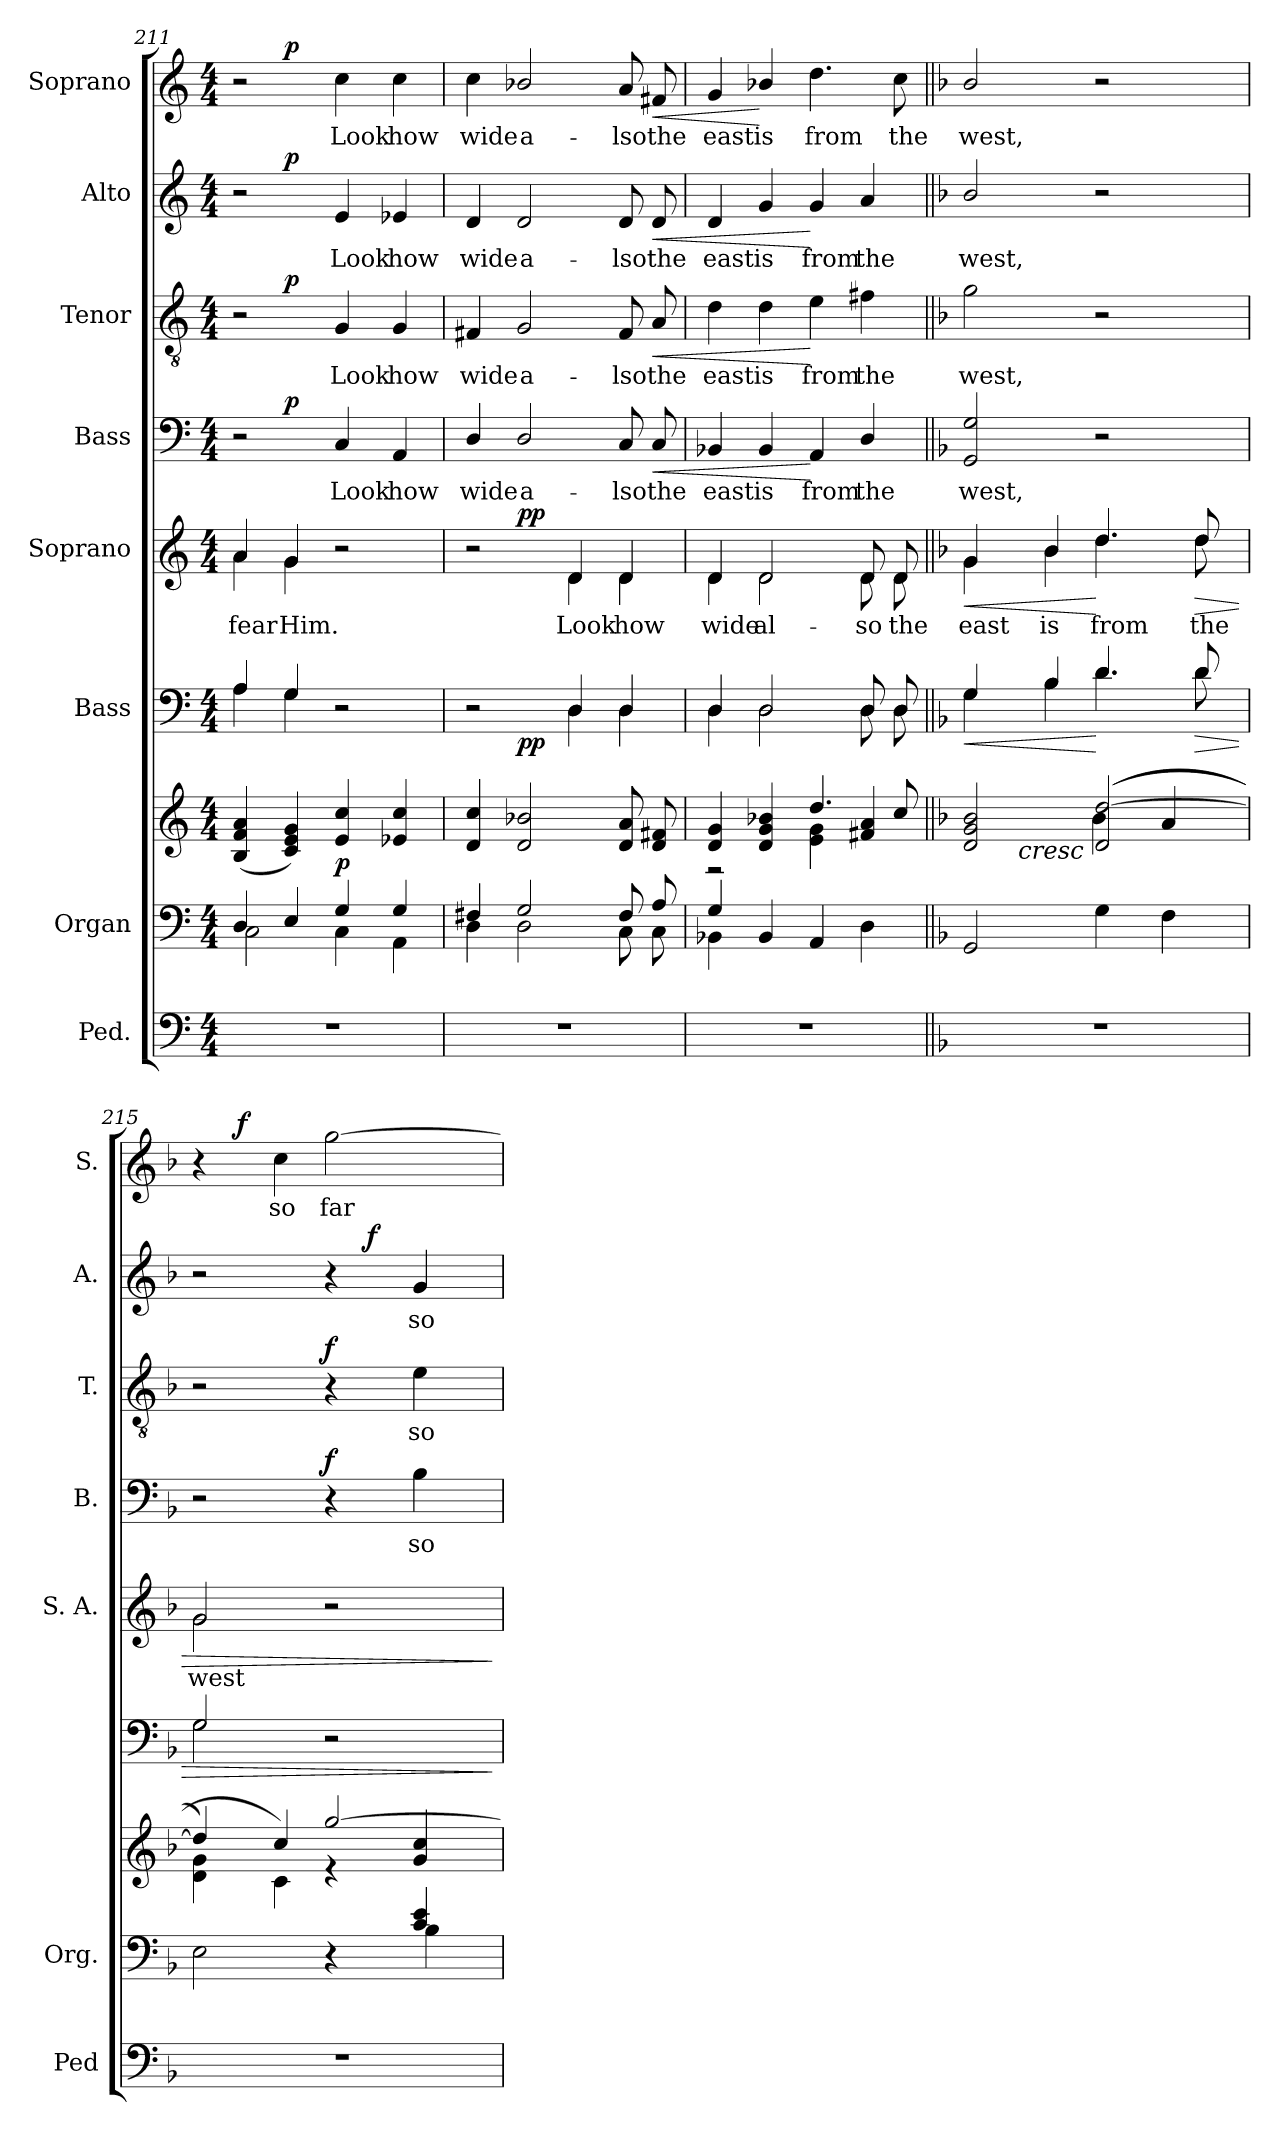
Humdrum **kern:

**kern	**kern	**kern	**dynam	**kern	**dynam	**kern	**text	**dynam	**kern	**text	**dynam	**kern	**text	**dynam	**kern	**text	**dynam	**kern	**text	**dynam
*part8	*part7	*part7	*part7	*part6	*part6	*part5	*part5	*part5	*part4	*part4	*part4	*part3	*part3	*part3	*part2	*part2	*part2	*part1	*part1	*part1
*staff9	*staff8	*staff7	*staff7/8	*staff6	*staff6	*staff5	*staff5	*staff5	*staff4	*staff4	*staff4	*staff3	*staff3	*staff3	*staff2	*staff2	*staff2	*staff1	*staff1	*staff1
*I"Ped.	*I"Organ	*	*	*I"Bass	*	*I"Soprano	*	*	*I"Bass	*	*	*I"Tenor	*	*	*I"Alto	*	*	*I"Soprano	*	*
*I'Ped	*I'Org.	*	*	*	*	*I'S. A.	*	*	*I'B.	*	*	*I'T.	*	*	*I'A.	*	*	*I'S.	*	*
*clefF4	*clefF4	*clefG2	*	*clefF4	*	*clefG2	*	*	*clefF4	*	*	*clefGv2	*	*	*clefG2	*	*	*clefG2	*	*
*	*	*	*	*	*	*	*	*	*	*	*	*ITrd7c12	*	*	*	*	*	*	*	*
*k[]	*k[]	*k[]	*	*k[]	*	*k[]	*	*	*k[]	*	*	*k[]	*	*	*k[]	*	*	*k[]	*	*
*C:	*C:	*C:	*	*C:	*	*C:	*	*	*C:	*	*	*C:	*	*	*C:	*	*	*C:	*	*
*M4/4	*M4/4	*M4/4	*	*M4/4	*	*M4/4	*	*	*M4/4	*	*	*M4/4	*	*	*M4/4	*	*	*M4/4	*	*
=211	=211	=211	=211	=211	=211	=211	=211	=211	=211	=211	=211	=211	=211	=211	=211	=211	=211	=211	=211	=211
*	*^	*	*	*^	*	*	*	*	*	*	*	*	*	*	*	*	*	*	*	*
!	!	!	!	!	!	!	!	!	!LO:LY:b:color=#000000	!	!	!	!	!	!	!	!	!	!	!	!	!
*	*	*	*	*	*	*	*	*^	*	*	*^	*	*	*^	*	*	*^	*	*	*^	*	*
1r	4Di/	2Ci\	(4Bi/ 4fi 4ai	.	4Ai/	4Ai\	.	4ai/	4ai\	fear	.	2r	4ryy	.	.	2r	4ryy	.	.	2r	4ryy	.	.	2r	4ryy	.	.
!	!	!	!	!	!	!	!	!	!	!LO:LY:b:color=#000000	!	!	!	!	!	!	!	!	!	!	!	!	!	!	!	!	!
.	4Ei/	.	4ci/ 4ei 4gi)	.	4Gi/	4Gi\	.	4gi/	4gi\	Him.	.	.	2.ryy	.	p	.	2.ryy	.	p	.	2.ryy	.	p	.	2.ryy	.	p
!	!	!	!	!	!	!	!	!	!	!	!	!	!	!LO:LY:b:color=#000000	!	!	!	!	!	!	!	!	!	!	!	!	!
!	!	!	!	!	!	!	!	!	!	!	!	!	!	!	!	!	!	!LO:LY:b:color=#000000	!	!	!	!	!	!	!	!	!
!	!	!	!	!	!	!	!	!	!	!	!	!	!	!	!	!	!	!	!	!	!	!LO:LY:b:color=#000000	!	!	!	!	!
!	!	!	!	!	!	!	!	!	!	!	!	!	!	!	!	!	!	!	!	!	!	!	!	!	!	!LO:LY:b:color=#000000	!
.	4Gi/	4Ci\	4ei/ 4cci	p	2r	2ryy	.	2r	2ryy	.	.	4Ci/	.	Look	.	4GGi/	.	Look	.	4ei/	.	Look	.	4cci\	.	Look	.
!	!	!	!	!	!	!	!	!	!	!	!	!	!	!LO:LY:b:color=#000000	!	!	!	!	!	!	!	!	!	!	!	!	!
!	!	!	!	!	!	!	!	!	!	!	!	!	!	!	!	!	!	!LO:LY:b:color=#000000	!	!	!	!	!	!	!	!	!
!	!	!	!	!	!	!	!	!	!	!	!	!	!	!	!	!	!	!	!	!	!	!LO:LY:b:color=#000000	!	!	!	!	!
!	!	!	!	!	!	!	!	!	!	!	!	!	!	!	!	!	!	!	!	!	!	!	!	!	!	!LO:LY:b:color=#000000	!
.	4Gi/	4AAi\	4e-Xi/ 4cci	.	.	.	.	.	.	.	.	4AAi/	.	how	.	4GGi/	.	how	.	4e-Xi/	.	how	.	4cci\	.	how	.
*	*	*	*	*	*	*	*	*	*	*	*	*v	*v	*	*	*	*	*	*	*v	*v	*	*	*v	*v	*	*
*	*	*	*	*	*	*	*	*	*	*	*	*	*	*	*v	*v	*	*	*	*	*	*	*	*
=212	=212	=212	=212	=212	=212	=212	=212	=212	=212	=212	=212	=212	=212	=212	=212	=212	=212	=212	=212	=212	=212	=212	=212
*	*	*	*	*	*	*	*	*	*	*	*	*^	*	*	*^	*	*	*^	*	*	*^	*	*
!	!	!	!	!	!	!	!	!	!	!	!	!	!	!LO:LY:b:color=#000000	!	!	!	!	!	!	!	!	!	!	!	!	!
*	*	*	*	*	*	*	*	*	*	*	*	*v	*v	*	*	*	*	*	*	*v	*v	*	*	*v	*v	*	*
*	*	*	*	*	*	*	*	*	*	*	*	*	*	*	*v	*v	*	*	*	*	*	*	*	*
*	*	*	*	*	*	*	*	*	*	*	*	*^	*	*	*^	*	*	*^	*	*	*^	*	*
!	!	!	!	!	!	!	!	!	!	!	!	!	!	!	!	!	!	!LO:LY:b:color=#000000	!	!	!	!	!	!	!	!	!
*	*	*	*	*	*	*	*	*	*	*	*	*v	*v	*	*	*	*	*	*	*v	*v	*	*	*v	*v	*	*
*	*	*	*	*	*	*	*	*	*	*	*	*	*	*	*v	*v	*	*	*	*	*	*	*	*
*	*	*	*	*	*	*	*	*	*	*	*	*^	*	*	*^	*	*	*^	*	*	*^	*	*
!	!	!	!	!	!	!	!	!	!	!	!	!	!	!	!	!	!	!	!	!	!	!LO:LY:b:color=#000000	!	!	!	!	!
*	*	*	*	*	*	*	*	*	*	*	*	*v	*v	*	*	*	*	*	*	*v	*v	*	*	*v	*v	*	*
*	*	*	*	*	*	*	*	*	*	*	*	*	*	*	*v	*v	*	*	*	*	*	*	*	*
*	*	*	*	*	*	*	*	*	*	*	*	*^	*	*	*^	*	*	*^	*	*	*^	*	*
!	!	!	!	!	!	!	!	!	!	!	!	!	!	!	!	!	!	!	!	!	!	!	!	!	!	!LO:LY:b:color=#000000	!
*	*	*	*	*	*	*	*	*	*	*	*	*v	*v	*	*	*	*	*	*	*v	*v	*	*	*v	*v	*	*
*	*	*	*	*	*	*^	*	*	*^	*	*	*	*	*	*v	*v	*	*	*	*	*	*	*	*
1r	4F#Xi/	4Di\	4di/ 4cci	.	2r	2ryy	4ryy	.	2r	2ryy	4ryy	.	.	4Di/	wide	.	4FF#Xi/	wide	.	4di/	wide	.	4cci\	wide	.
!	!	!	!	!	!	!	!	!	!	!	!	!	!	!	!LO:LY:b:color=#000000	!	!	!	!	!	!	!	!	!	!
!	!	!	!	!	!	!	!	!	!	!	!	!	!	!	!	!	!	!LO:LY:b:color=#000000	!	!	!	!	!	!	!
!	!	!	!	!	!	!	!	!	!	!	!	!	!	!	!	!	!	!	!	!	!LO:LY:b:color=#000000	!	!	!	!
!	!	!	!	!	!	!	!	!	!	!	!	!	!	!	!	!	!	!	!	!	!	!	!	!LO:LY:b:color=#000000	!
.	2Gi/	2Di\	2di/ 2b-Xi	.	.	.	2.ryy	pp	.	.	2.ryy	.	pp	2Di/	a-	.	2GGi/	a-	.	2di/	a-	.	2b-Xi/	a-	.
!	!	!	!	!	!	!	!	!	!	!	!	!LO:LY:b:color=#000000	!	!	!	!	!	!	!	!	!	!	!	!	!
.	.	.	.	.	4Di/	4Di\	.	.	4di/	4di\	.	Look	.	.	.	.	.	.	.	.	.	.	.	.	.
!	!	!	!	!	!	!	!	!	!	!	!	!LO:LY:b:color=#000000	!	!	!	!	!	!	!	!	!	!	!	!	!
!	!	!	!	!	!	!	!	!	!	!	!	!	!	!	!LO:LY:b:color=#000000	!	!	!	!	!	!	!	!	!	!
!	!	!	!	!	!	!	!	!	!	!	!	!	!	!	!	!	!	!LO:LY:b:color=#000000	!	!	!	!	!	!	!
!	!	!	!	!	!	!	!	!	!	!	!	!	!	!	!	!	!	!	!	!	!LO:LY:b:color=#000000	!	!	!	!
!	!	!	!	!	!	!	!	!	!	!	!	!	!	!	!	!	!	!	!	!	!	!	!	!LO:LY:b:color=#000000	!
.	8F#i/	8Ci\	8di/ 8ai	.	4Di/	4Di\	.	.	4di/	4di\	.	how	.	8Ci/	-lso	.	8FF#i/	-lso	.	8di/	-lso	.	8ai/	-lso	.
!	!	!	!	!	!	!	!	!	!	!	!	!	!	!	!LO:LY:b:color=#000000	!LO:HP:b	!	!	!	!	!	!	!	!	!
!	!	!	!	!	!	!	!	!	!	!	!	!	!	!	!	!	!	!LO:LY:b:color=#000000	!LO:HP:b	!	!	!	!	!	!
!	!	!	!	!	!	!	!	!	!	!	!	!	!	!	!	!	!	!	!	!	!LO:LY:b:color=#000000	!LO:HP:b	!	!	!
!	!	!	!	!	!	!	!	!	!	!	!	!	!	!	!	!	!	!	!	!	!	!	!	!LO:LY:b:color=#000000	!LO:HP:b
.	8Ai/	8Ci\	8di/ 8f#Xi	.	.	.	.	.	.	.	.	.	.	8Ci/	the	<	8AAi/	the	<	8di/	the	<	8f#Xi/	the	<
*	*	*	*	*	*	*v	*v	*	*	*	*	*	*	*	*	*	*	*	*	*	*	*	*	*	*
*	*	*	*	*	*	*	*	*v	*v	*v	*	*	*	*	*	*	*	*	*	*	*	*	*	*
!!LO:PB:g=z
=213	=213	=213	=213	=213	=213	=213	=213	=213	=213	=213	=213	=213	=213	=213	=213	=213	=213	=213	=213	=213	=213	=213
*	*	*	*^	*	*	*	*	*	*	*	*	*	*	*	*	*	*	*	*	*	*	*
*	*	*	*	*	*	*	*^	*	*^	*	*	*	*	*	*	*	*	*	*	*	*	*	*
*	*	*	*	*	*	*	*	*	*	*	*^	*	*	*	*	*	*	*	*	*	*	*	*	*	*
!	!	!	!	!	!	!	!	!	!	!	!	!	!LO:LY:b:color=#000000	!	!	!	!	!	!	!	!	!	!	!	!	!
*	*	*	*	*	*	*	*v	*v	*	*	*	*	*	*	*	*	*	*	*	*	*	*	*	*	*	*
*	*	*	*	*	*	*	*	*	*	*v	*v	*	*	*	*	*	*	*	*	*	*	*	*	*	*
*	*	*	*	*	*	*	*^	*	*	*^	*	*	*	*	*	*	*	*	*	*	*	*	*	*
!	!	!	!	!	!	!	!	!	!	!	!	!	!	!	!	!LO:LY:b:color=#000000	!	!	!	!	!	!	!	!	!	!
*	*	*	*	*	*	*	*v	*v	*	*	*	*	*	*	*	*	*	*	*	*	*	*	*	*	*	*
*	*	*	*	*	*	*	*	*	*	*v	*v	*	*	*	*	*	*	*	*	*	*	*	*	*	*
*	*	*	*	*	*	*	*^	*	*	*^	*	*	*	*	*	*	*	*	*	*	*	*	*	*
!	!	!	!	!	!	!	!	!	!	!	!	!	!	!	!	!	!	!	!LO:LY:b:color=#000000	!	!	!	!	!	!	!
*	*	*	*	*	*	*	*v	*v	*	*	*	*	*	*	*	*	*	*	*	*	*	*	*	*	*	*
*	*	*	*	*	*	*	*	*	*	*v	*v	*	*	*	*	*	*	*	*	*	*	*	*	*	*
*	*	*	*	*	*	*	*^	*	*	*^	*	*	*	*	*	*	*	*	*	*	*	*	*	*
!	!	!	!	!	!	!	!	!	!	!	!	!	!	!	!	!	!	!	!	!	!	!LO:LY:b:color=#000000	!	!	!	!
*	*	*	*	*	*	*	*v	*v	*	*	*	*	*	*	*	*	*	*	*	*	*	*	*	*	*	*
*	*	*	*	*	*	*	*	*	*	*v	*v	*	*	*	*	*	*	*	*	*	*	*	*	*	*
*	*	*	*	*	*	*	*^	*	*	*^	*	*	*	*	*	*	*	*	*	*	*	*	*	*
!	!	!	!	!	!	!	!	!	!	!	!	!	!	!	!	!	!	!	!	!	!	!	!	!	!LO:LY:b:color=#000000	!
*	*	*	*	*	*	*	*v	*v	*	*	*	*	*	*	*	*	*	*	*	*	*	*	*	*	*	*
*	*	*	*	*	*	*	*	*	*	*v	*v	*	*	*	*	*	*	*	*	*	*	*	*	*	*
1r	4Gi/	4BB-Xi\	4di/ 4gi	2r	.	4Di/	4Di\	.	4di/	4di\	wide	.	4BB-Xi/	east	.	4Di\	east	.	4di/	east	.	4gi/	east	.
!	!	!	!	!	!	!	!	!	!	!	!LO:LY:b:color=#000000	!	!	!	!	!	!	!	!	!	!	!	!	!
!	!	!	!	!	!	!	!	!	!	!	!	!	!	!LO:LY:b:color=#000000	!	!	!	!	!	!	!	!	!	!
!	!	!	!	!	!	!	!	!	!	!	!	!	!	!	!	!	!LO:LY:b:color=#000000	!	!	!	!	!	!	!
!	!	!	!	!	!	!	!	!	!	!	!	!	!	!	!	!	!	!	!	!LO:LY:b:color=#000000	!	!	!	!
!	!	!	!	!	!	!	!	!	!	!	!	!	!	!	!	!	!	!	!	!	!	!	!LO:LY:b:color=#000000	!
.	4BB-i/	2.ryy	4di/ 4gi 4b-Xi	.	.	2Di/	2Di\	.	2di/	2di\	al-	.	4BB-i/	is	.	4Di\	is	.	4gi/	is	.	4b-Xi/	is	[
!	!	!	!	!	!	!	!	!	!	!	!	!	!	!LO:LY:b:color=#000000	!	!	!	!	!	!	!	!	!	!
!	!	!	!	!	!	!	!	!	!	!	!	!	!	!	!	!	!LO:LY:b:color=#000000	!	!	!	!	!	!	!
!	!	!	!	!	!	!	!	!	!	!	!	!	!	!	!	!	!	!	!	!LO:LY:b:color=#000000	!	!	!	!
!	!	!	!	!	!	!	!	!	!	!	!	!	!	!	!	!	!	!	!	!	!	!	!LO:LY:b:color=#000000	!
.	4AAi/	.	4.ddi/	4ei\ 4gi	.	.	.	.	.	.	.	.	4AAi/	from	[	4Ei\	from	[	4gi/	from	[	4.ddi\	from	.
!	!	!	!	!	!	!	!	!	!	!	!LO:LY:b:color=#000000	!	!	!	!	!	!	!	!	!	!	!	!	!
!	!	!	!	!	!	!	!	!	!	!	!	!	!	!LO:LY:b:color=#000000	!	!	!	!	!	!	!	!	!	!
!	!	!	!	!	!	!	!	!	!	!	!	!	!	!	!	!	!LO:LY:b:color=#000000	!	!	!	!	!	!	!
!	!	!	!	!	!	!	!	!	!	!	!	!	!	!	!	!	!	!	!	!LO:LY:b:color=#000000	!	!	!	!
.	4Di\	.	.	4f#Xi/ 4ai	.	8Di/	8Di\	.	8di/	8di\	-so	.	4Di/	the	.	4F#Xi\	the	.	4ai/	the	.	.	.	.
!	!	!	!	!	!	!	!	!	!	!	!LO:LY:b:color=#000000	!	!	!	!	!	!	!	!	!	!	!	!	!
!	!	!	!	!	!	!	!	!	!	!	!	!	!	!	!	!	!	!	!	!	!	!	!LO:LY:b:color=#000000	!
.	.	.	8cci/	.	.	8Di/	8Di\	.	8di/	8di\	the	.	.	.	.	.	.	.	.	.	.	8cci\	the	.
*	*v	*v	*	*	*	*	*	*	*	*	*	*	*	*	*	*	*	*	*	*	*	*	*	*
*	*	*v	*v	*	*	*	*	*	*	*	*	*	*	*	*	*	*	*	*	*	*	*	*
=214||	=214||	=214||	=214||	=214||	=214||	=214||	=214||	=214||	=214||	=214||	=214||	=214||	=214||	=214||	=214||	=214||	=214||	=214||	=214||	=214||	=214||	=214||
*k[b-]	*k[b-]	*k[b-]	*	*k[b-]	*	*	*k[b-]	*	*	*	*k[b-]	*	*	*k[b-]	*	*	*k[b-]	*	*	*k[b-]	*	*
*F:	*F:	*F:	*	*F:	*	*	*F:	*	*	*	*F:	*	*	*F:	*	*	*F:	*	*	*F:	*	*
*	*	*^	*	*	*	*	*	*	*	*	*	*	*	*	*	*	*	*	*	*	*	*
!	!	!	!	!	!	!	!LO:HP:b	!	!	!	!	!	!	!	!	!	!	!	!	!	!	!	!
!	!	!	!	!	!	!	!	!	!	!LO:LY:b:color=#000000	!LO:HP:b	!	!	!	!	!	!	!	!	!	!	!	!
!	!	!	!	!	!	!	!	!	!	!	!	!	!LO:LY:b:color=#000000	!	!	!	!	!	!	!	!	!	!
!	!	!	!	!	!	!	!	!	!	!	!	!	!	!	!	!LO:LY:b:color=#000000	!	!	!	!	!	!	!
!	!	!	!	!	!	!	!	!	!	!	!	!	!	!	!	!	!	!	!LO:LY:b:color=#000000	!	!	!	!
!	!	!	!	!	!	!	!	!	!	!	!	!	!	!	!	!	!	!	!	!	!	!LO:LY:b:color=#000000	!
*	*	*	*^	*	*	*	*	*	*	*	*	*	*	*	*	*	*	*	*	*	*	*	*
1r	2GGi/	2di/ 2gi 2b-i	2ryy	8ryy	.	4Gi/	4Gi\	<	4gi/	4gi\	east	<	2GGi/ 2Gi	west,	.	2Gi\	west,	.	2b-i/	west,	.	2b-i/	west,	.
.	.	.	.	32ryy	.	.	.	.	.	.	.	.	.	.	.	.	.	.	.	.	.	.	.	.
.	.	.	.	128ryy	.	.	.	.	.	.	.	.	.	.	.	.	.	.	.	.	.	.	.	.
.	.	.	.	1024ryy	.	.	.	.	.	.	.	.	.	.	.	.	.	.	.	.	.	.	.	.
!	!	!	!	!LO:TX:b:i:t=cresc	!	!	!	!	!	!	!	!	!	!	!	!	!	!	!	!	!	!	!	!
.	.	.	.	2ryy	.	.	.	.	.	.	.	.	.	.	.	.	.	.	.	.	.	.	.	.
!	!	!	!	!	!	!	!	!	!	!	!LO:LY:b:color=#000000	!	!	!	!	!	!	!	!	!	!	!	!	!
.	.	.	.	.	.	4B-i/	4B-i\	.	4b-i/	4b-i\	is	.	.	.	.	.	.	.	.	.	.	.	.	.
!	!	!	!	!	!	!	!	!	!	!	!LO:LY:b:color=#000000	!	!	!	!	!	!	!	!	!	!	!	!	!
.	4Gi\	((2di/ [2ddi	4b-i\	.	.	4.di/	4.di\	[	4.ddi/	4.ddi\	from	[	2r	.	.	2r	.	.	2r	.	.	2r	.	.
.	.	.	.	4ryy	.	.	.	.	.	.	.	.	.	.	.	.	.	.	.	.	.	.	.	.
.	4Fi\	.	4ai/	.	.	.	.	.	.	.	.	.	.	.	.	.	.	.	.	.	.	.	.	.
!	!	!	!	!	!	!	!	!LO:HP:b	!	!	!	!	!	!	!	!	!	!	!	!	!	!	!	!
!	!	!	!	!	!	!	!	!	!	!	!LO:LY:b:color=#000000	!LO:HP:b	!	!	!	!	!	!	!	!	!	!	!	!
.	.	.	.	.	.	8di/	8di\	>	8ddi/	8ddi\	the	>	.	.	.	.	.	.	.	.	.	.	.	.
.	.	.	.	16ryy	.	.	.	.	.	.	.	.	.	.	.	.	.	.	.	.	.	.	.	.
.	.	.	.	64ryy	.	.	.	.	.	.	.	.	.	.	.	.	.	.	.	.	.	.	.	.
.	.	.	.	256..ryy	.	.	.	.	.	.	.	.	.	.	.	.	.	.	.	.	.	.	.	.
*	*	*	*v	*v	*	*	*	*	*	*	*	*	*	*	*	*	*	*	*	*	*	*	*	*
=215	=215	=215	=215	=215	=215	=215	=215	=215	=215	=215	=215	=215	=215	=215	=215	=215	=215	=215	=215	=215	=215	=215	=215
*	*^	*	*	*	*	*	*	*	*	*	*	*	*	*	*	*	*	*	*	*	*	*	*
*	*	*	*	*^	*	*	*	*	*	*	*	*	*	*	*	*	*	*	*	*	*	*	*	*
!	!	!	!	!	!	!	!	!	!	!	!	!LO:LY:b:color=#000000	!	!	!	!	!	!	!	!	!	!	!	!	!
*	*	*	*	*v	*v	*	*	*	*	*	*	*	*	*	*	*	*	*	*	*^	*	*	*^	*	*
1r	2Ei\	2.ryy	4ddi/])	4di\ 4gi	.	2Gi/	2Gi\	.	2gi/	2gi\	west	.	2r	.	.	2r	.	.	2r	2ryy	.	.	4r	16ryy	.	.
.	.	.	.	.	.	.	.	.	.	.	.	.	.	.	.	.	.	.	.	.	.	.	.	32ryy	.	.
.	.	.	.	.	.	.	.	.	.	.	.	.	.	.	.	.	.	.	.	.	.	.	.	128..ryy	.	.
.	.	.	.	.	.	.	.	.	.	.	.	.	.	.	.	.	.	.	.	.	.	.	.	2ryy	.	f
!	!	!	!	!	!	!	!	!	!	!	!	!	!	!	!	!	!	!	!	!	!	!	!	!	!LO:LY:b:color=#000000	!
.	.	.	4cci/)	4ci\	.	.	.	.	.	.	.	.	.	.	.	.	.	.	.	.	.	.	4cci\	.	so	.
!	!	!	!	!	!	!	!	!	!	!	!	!	!	!	!	!	!	!	!	!	!	!	!	!	!LO:LY:b:color=#000000	!
.	4r	.	[2ggi/	4r	.	2r	2ryy	.	2r	2ryy	.	.	4r	.	f	4r	.	f	4r	16ryy	.	.	[2ggi\	.	far	.
.	.	.	.	.	.	.	.	.	.	.	.	.	.	.	.	.	.	.	.	64ryy	.	.	.	.	.	.
.	.	.	.	.	.	.	.	.	.	.	.	.	.	.	.	.	.	.	.	128ryy	.	.	.	.	.	.
.	.	.	.	.	.	.	.	.	.	.	.	.	.	.	.	.	.	.	.	256ryy	.	.	.	.	.	.
.	.	.	.	.	.	.	.	.	.	.	.	.	.	.	.	.	.	.	.	1024ryy	.	.	.	.	.	.
.	.	.	.	.	.	.	.	.	.	.	.	.	.	.	.	.	.	.	.	4ryy	.	f	.	.	.	.
.	.	.	.	.	.	.	.	.	.	.	.	.	.	.	.	.	.	.	.	.	.	.	.	4ryy	.	.
!	!	!	!	!	!	!	!	!	!	!	!	!	!	!LO:LY:b:color=#000000	!	!	!	!	!	!	!	!	!	!	!	!
!	!	!	!	!	!	!	!	!	!	!	!	!	!	!	!	!	!LO:LY:b:color=#000000	!	!	!	!	!	!	!	!	!
!	!	!	!	!	!	!	!	!	!	!	!	!	!	!	!	!	!	!	!	!	!LO:LY:b:color=#000000	!	!	!	!	!
.	4ci/ 4ei	4B-i\	.	4gi/ 4cci	.	.	.	.	.	.	.	.	4B-i\	so	.	4Ei\	so	.	4gi/	.	so	.	.	.	.	.
.	.	.	.	.	.	.	.	.	.	.	.	.	.	.	.	.	.	.	.	8ryy	.	.	.	.	.	.
.	.	.	.	.	.	.	.	.	.	.	.	.	.	.	.	.	.	.	.	.	.	.	.	8ryy	.	.
.	.	.	.	.	.	.	.	.	.	.	.	.	.	.	.	.	.	.	.	32ryy	.	.	.	.	.	.
.	.	.	.	.	.	.	.	.	.	.	.	.	.	.	.	.	.	.	.	.	.	.	.	64ryy	.	.
.	.	.	.	.	.	.	.	.	.	.	.	.	.	.	.	.	.	.	.	512.ryy	.	.	.	.	.	.
.	.	.	.	.	.	.	.	.	.	.	.	.	.	.	.	.	.	.	.	.	.	.	.	512ryy	.	.
*	*v	*v	*	*	*	*v	*v	*	*v	*v	*	*	*	*	*	*	*	*	*	*	*	*	*	*	*	*
*	*	*v	*v	*	*	*	*	*	*	*	*	*	*	*	*	*	*	*	*	*	*	*	*
.	.	.	.	.	]	.	.	]	.	.	.	.	.	.	.	.	.	.	.	.	.	.
*	*	*	*	*	*	*	*	*	*	*	*	*	*	*	*v	*v	*	*	*	*	*	*
*	*	*	*	*	*	*	*	*	*	*	*	*	*	*	*	*	*	*v	*v	*	*
=	=	=	=	=	=	=	=	=	=	=	=	=	=	=	=	=	=	=	=	=
*-	*-	*-	*-	*-	*-	*-	*-	*-	*-	*-	*-	*-	*-	*-	*-	*-	*-	*-	*-	*-
